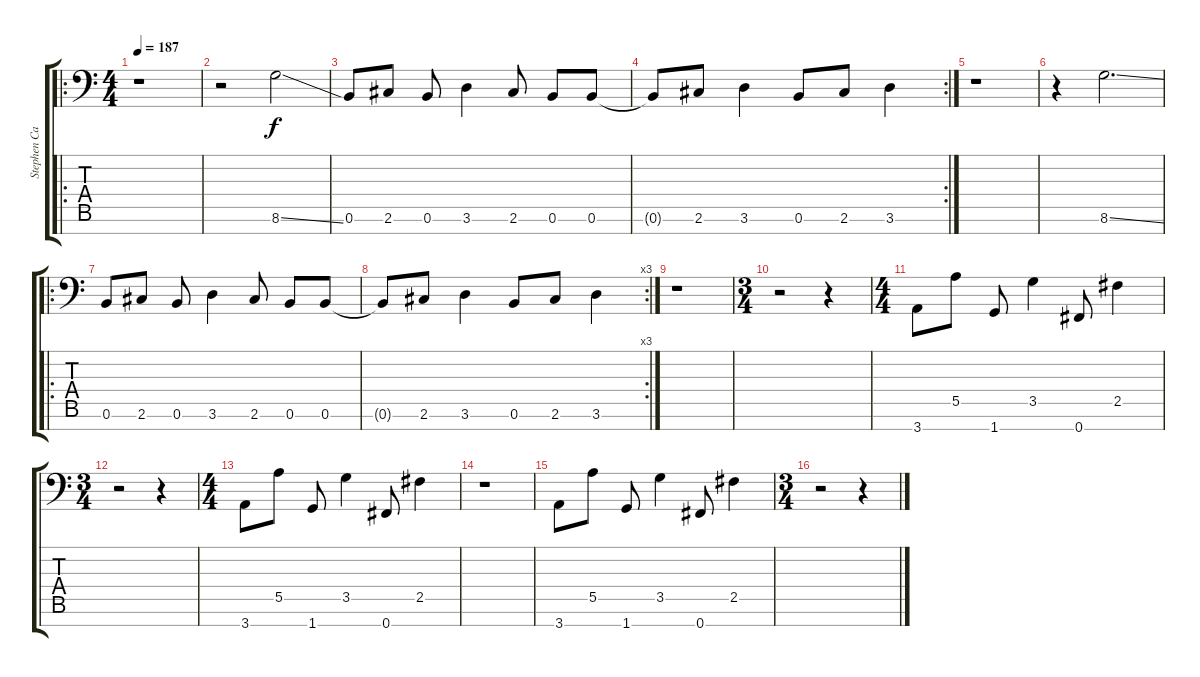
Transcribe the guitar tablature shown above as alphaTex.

\track ("Stephen Carpenter (Eight string shown as" "Stephen Ca") {instrument distortionguitar}
\staff {score tabs}
\tuning (B3 G3 D3 A2 E2 B1 Gb1) {hide}
\ro
\ts (4 4)
\tempo 187
\clef f4
\ks c
r.1{dy f} |
r.2 8.6{ss}.2 |
0.6.8 2.6.8 0.6.8 3.6.4 2.6.8 0.6.8 0.6.8 |
\rc 2
0.6{t}.8 2.6.8 3.6.4 0.6.8 2.6.8 3.6.4 |
r.1 |
r.4 8.6{ss}.2{d} |
\ro
0.6.8 2.6.8 0.6.8 3.6.4 2.6.8 0.6.8 0.6.8 |
\rc 3
0.6{t}.8 2.6.8 3.6.4 0.6.8 2.6.8 3.6.4 |
r.1 |
\ts (3 4)
r.2 r.4 |
\ts (4 4)
3.7.8 5.5.8 1.7.8 3.5.4 0.7.8 2.5.4 |
\ts (3 4)
r.2 r.4 |
\ts (4 4)
3.7.8 5.5.8 1.7.8 3.5.4 0.7.8 2.5.4 |
r.1 |
3.7.8 5.5.8 1.7.8 3.5.4 0.7.8 2.5.4 |
\ts (3 4)
r.2 r.4
